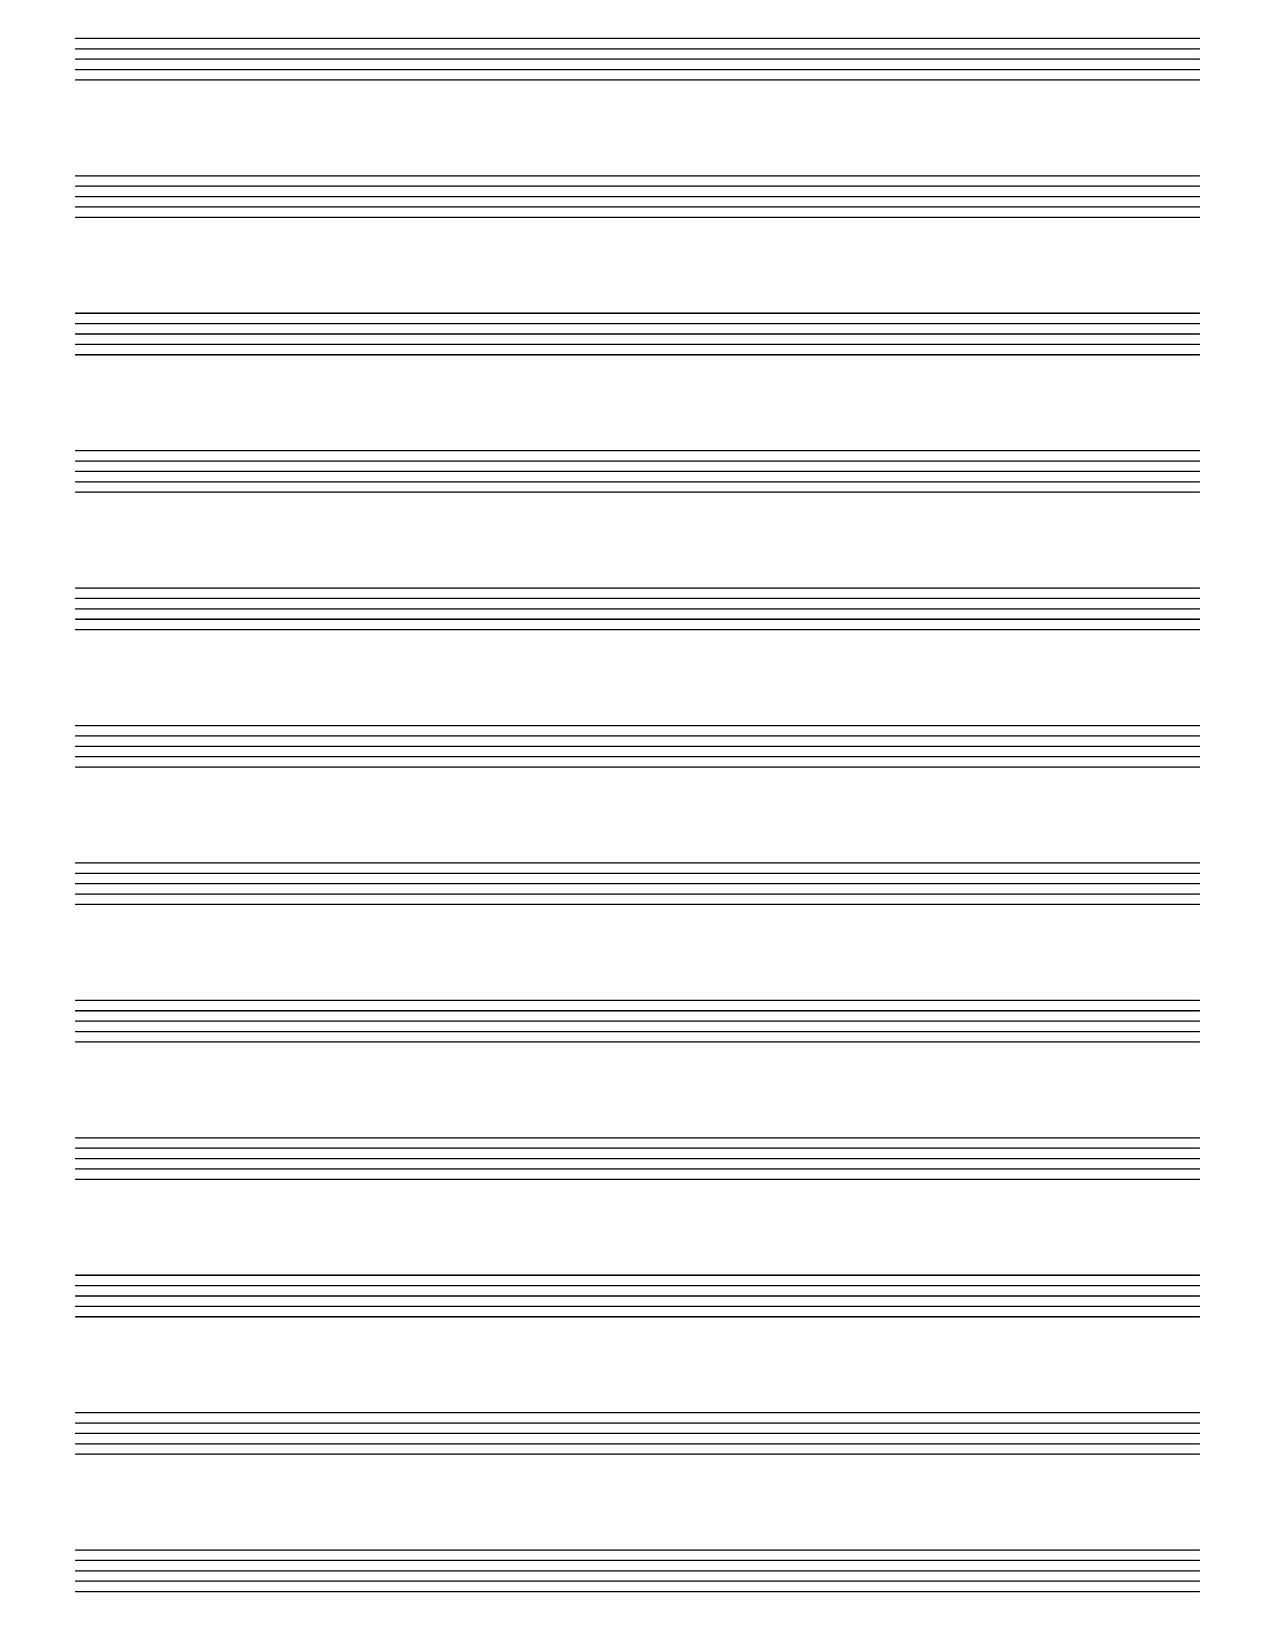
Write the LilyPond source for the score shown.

%% Do not edit this file; it is automatically
%% generated from LSR http://lsr.dsi.unimi.it
%% This file is in the public domain.
\version "2.13.31"

\header {
  lsrtags = "staff-notation, editorial-annotations, contexts-and-engravers, paper-and-layout"

%% Translation of GIT committish: 0b55335aeca1de539bf1125b717e0c21bb6fa31b
  texidoces = "
Para crear pentagramas en blanco, genere compases vacíos y después
elimine el grabador de números de compás @code{Bar_number_engraver}
del contexto @code{Score}, y los grabadores de la indicación de compás
@code{Time_signature_engraver}, de la clave @code{Clef_engraver} y de
los compases @code{Bar_engraver} del contexto de @code{Staff}.

"
  doctitlees = "Crear pentagramas en blanco"

  texidoc = "
To create blank staves, generate empty measures then remove the
@code{Bar_number_engraver} from the @code{Score} context, and the
@code{Time_signature_engraver}, @code{Clef_engraver} and
@code{Bar_engraver} from the @code{Staff} context.

"
  doctitle = "Creating blank staves"
} % begin verbatim

#(set-global-staff-size 20)

\score {
  {
    \repeat unfold 12 { s1 \break }
  }
  \layout {
    indent = 0\in
    \context {
      \Staff
      \remove "Time_signature_engraver"
      \remove "Clef_engraver"
      \remove "Bar_engraver"
    }
    \context {
      \Score
      \remove "Bar_number_engraver"
    }
  }
}

\paper {
  #(set-paper-size "letter")
  ragged-last-bottom = ##f
  line-width = 7.5\in
  left-margin = 0.5\in
  bottom-margin = 0.25\in
  top-margin = 0.25\in
}

